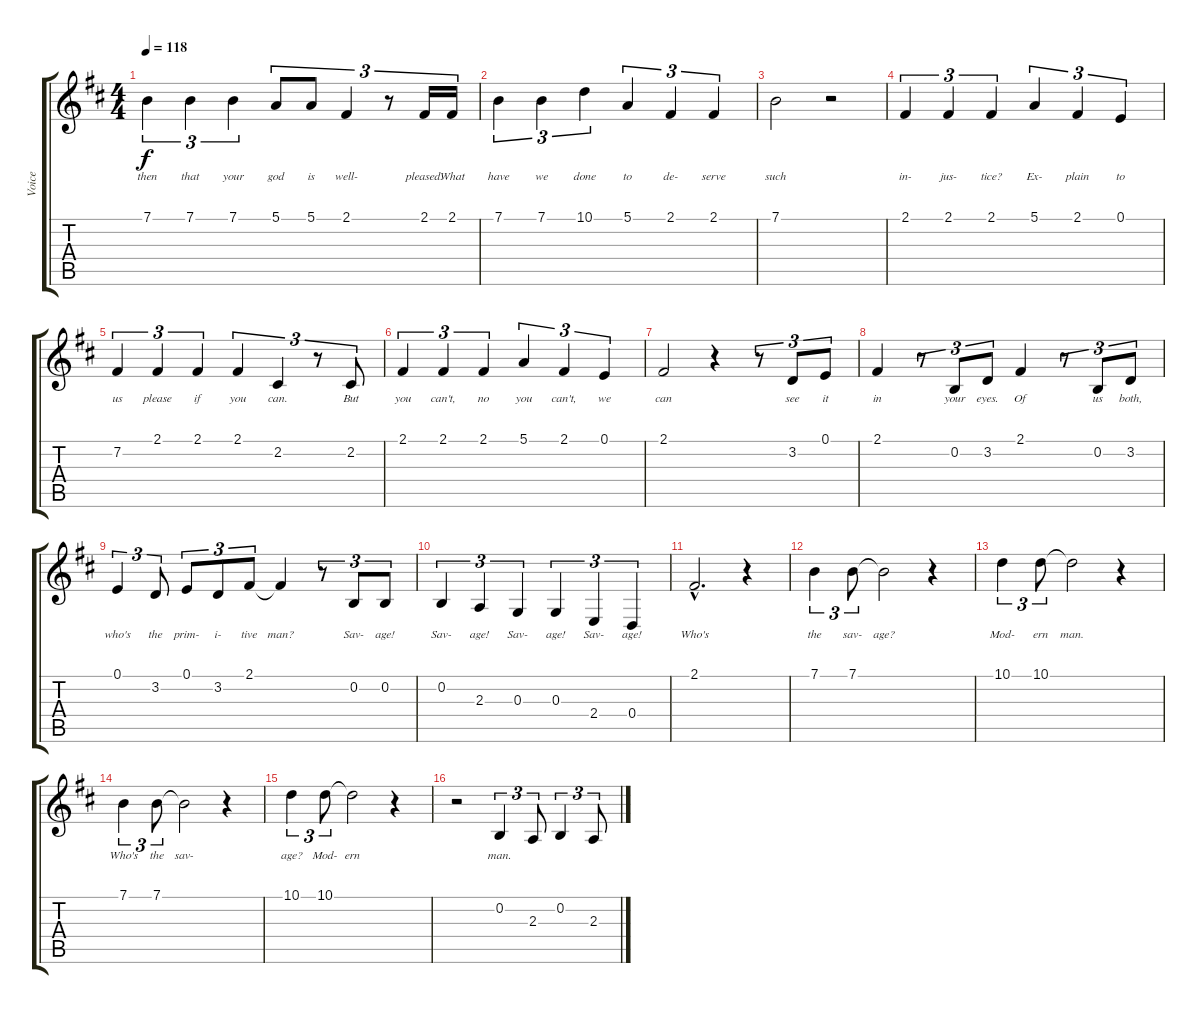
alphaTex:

\track ("Voice" "Voice") {instrument fiddle}
\staff {score tabs}
\tuning (E4 B3 G3 D3 A2 E2) {hide}
\ts (4 4)
\tempo 118
\clef g2
\ks d
7.1.4{tu (3 2) lyrics (0 "then") lyrics (1 "") lyrics (2 "") lyrics (3 "") lyrics (4 "") dy f} 7.1.4{tu (3 2) lyrics (0 "that") lyrics (1 "") lyrics (2 "") lyrics (3 "") lyrics (4 "")} 7.1.4{tu (3 2) lyrics (0 "your") lyrics (1 "") lyrics (2 "") lyrics (3 "") lyrics (4 "")} 5.1.8{tu (3 2) lyrics (0 "god") lyrics (1 "") lyrics (2 "") lyrics (3 "") lyrics (4 "")} 5.1.8{tu (3 2) lyrics (0 "is") lyrics (1 "") lyrics (2 "") lyrics (3 "") lyrics (4 "")} 2.1.4{tu (3 2) lyrics (0 "well-") lyrics (1 "") lyrics (2 "") lyrics (3 "") lyrics (4 "")} r.8{tu (3 2)} 2.1.16{tu (3 2) lyrics (0 "pleased.") lyrics (1 "") lyrics (2 "") lyrics (3 "") lyrics (4 "")} 2.1.16{tu (3 2) lyrics (0 "What") lyrics (1 "") lyrics (2 "") lyrics (3 "") lyrics (4 "")} |
7.1.4{tu (3 2) lyrics (0 "have") lyrics (1 "") lyrics (2 "") lyrics (3 "") lyrics (4 "")} 7.1.4{tu (3 2) lyrics (0 "we") lyrics (1 "") lyrics (2 "") lyrics (3 "") lyrics (4 "")} 10.1.4{tu (3 2) lyrics (0 "done") lyrics (1 "") lyrics (2 "") lyrics (3 "") lyrics (4 "")} 5.1.4{tu (3 2) lyrics (0 "to") lyrics (1 "") lyrics (2 "") lyrics (3 "") lyrics (4 "")} 2.1.4{tu (3 2) lyrics (0 "de-") lyrics (1 "") lyrics (2 "") lyrics (3 "") lyrics (4 "")} 2.1.4{tu (3 2) lyrics (0 "serve") lyrics (1 "") lyrics (2 "") lyrics (3 "") lyrics (4 "")} |
7.1.2{lyrics (0 "such") lyrics (1 "") lyrics (2 "") lyrics (3 "") lyrics (4 "")} r.2 |
2.1.4{tu (3 2) lyrics (0 "in-") lyrics (1 "") lyrics (2 "") lyrics (3 "") lyrics (4 "")} 2.1.4{tu (3 2) lyrics (0 "jus-") lyrics (1 "") lyrics (2 "") lyrics (3 "") lyrics (4 "")} 2.1.4{tu (3 2) lyrics (0 "tice?") lyrics (1 "") lyrics (2 "") lyrics (3 "") lyrics (4 "")} 5.1.4{tu (3 2) lyrics (0 "Ex-") lyrics (1 "") lyrics (2 "") lyrics (3 "") lyrics (4 "")} 2.1.4{tu (3 2) lyrics (0 "plain") lyrics (1 "") lyrics (2 "") lyrics (3 "") lyrics (4 "")} 0.1.4{tu (3 2) lyrics (0 "to") lyrics (1 "") lyrics (2 "") lyrics (3 "") lyrics (4 "")} |
7.2.4{tu (3 2) lyrics (0 "us") lyrics (1 "") lyrics (2 "") lyrics (3 "") lyrics (4 "")} 2.1.4{tu (3 2) lyrics (0 "please") lyrics (1 "") lyrics (2 "") lyrics (3 "") lyrics (4 "")} 2.1.4{tu (3 2) lyrics (0 "if") lyrics (1 "") lyrics (2 "") lyrics (3 "") lyrics (4 "")} 2.1.4{tu (3 2) lyrics (0 "you") lyrics (1 "") lyrics (2 "") lyrics (3 "") lyrics (4 "")} 2.2.4{tu (3 2) lyrics (0 "can.") lyrics (1 "") lyrics (2 "") lyrics (3 "") lyrics (4 "")} r.8{tu (3 2)} 2.2.8{tu (3 2) lyrics (0 "But") lyrics (1 "") lyrics (2 "") lyrics (3 "") lyrics (4 "")} |
2.1.4{tu (3 2) lyrics (0 "you") lyrics (1 "") lyrics (2 "") lyrics (3 "") lyrics (4 "")} 2.1.4{tu (3 2) lyrics (0 "can't,") lyrics (1 "") lyrics (2 "") lyrics (3 "") lyrics (4 "")} 2.1.4{tu (3 2) lyrics (0 "no") lyrics (1 "") lyrics (2 "") lyrics (3 "") lyrics (4 "")} 5.1.4{tu (3 2) lyrics (0 "you") lyrics (1 "") lyrics (2 "") lyrics (3 "") lyrics (4 "")} 2.1.4{tu (3 2) lyrics (0 "can't,") lyrics (1 "") lyrics (2 "") lyrics (3 "") lyrics (4 "")} 0.1.4{tu (3 2) lyrics (0 "we") lyrics (1 "") lyrics (2 "") lyrics (3 "") lyrics (4 "")} |
2.1.2{lyrics (0 "can") lyrics (1 "") lyrics (2 "") lyrics (3 "") lyrics (4 "")} r.4 r.8{tu (3 2)} 3.2.8{tu (3 2) lyrics (0 "see") lyrics (1 "") lyrics (2 "") lyrics (3 "") lyrics (4 "")} 0.1.8{tu (3 2) lyrics (0 "it") lyrics (1 "") lyrics (2 "") lyrics (3 "") lyrics (4 "")} |
2.1.4{lyrics (0 "in") lyrics (1 "") lyrics (2 "") lyrics (3 "") lyrics (4 "")} r.8{tu (3 2)} 0.2.8{tu (3 2) lyrics (0 "your") lyrics (1 "") lyrics (2 "") lyrics (3 "") lyrics (4 "")} 3.2.8{tu (3 2) lyrics (0 "eyes.") lyrics (1 "") lyrics (2 "") lyrics (3 "") lyrics (4 "")} 2.1.4{lyrics (0 "Of") lyrics (1 "") lyrics (2 "") lyrics (3 "") lyrics (4 "")} r.8{tu (3 2)} 0.2.8{tu (3 2) lyrics (0 "us") lyrics (1 "") lyrics (2 "") lyrics (3 "") lyrics (4 "")} 3.2.8{tu (3 2) lyrics (0 "both,") lyrics (1 "") lyrics (2 "") lyrics (3 "") lyrics (4 "")} |
0.1.4{tu (3 2) lyrics (0 "who's") lyrics (1 "") lyrics (2 "") lyrics (3 "") lyrics (4 "")} 3.2.8{tu (3 2) lyrics (0 "the") lyrics (1 "") lyrics (2 "") lyrics (3 "") lyrics (4 "")} 0.1.8{tu (3 2) lyrics (0 "prim-") lyrics (1 "") lyrics (2 "") lyrics (3 "") lyrics (4 "")} 3.2.8{tu (3 2) lyrics (0 "i-") lyrics (1 "") lyrics (2 "") lyrics (3 "") lyrics (4 "")} 2.1.8{tu (3 2) lyrics (0 "tive") lyrics (1 "") lyrics (2 "") lyrics (3 "") lyrics (4 "")} 2.1{t}.4{lyrics (0 "man?") lyrics (1 "") lyrics (2 "") lyrics (3 "") lyrics (4 "")} r.8{tu (3 2)} 0.2.8{tu (3 2) lyrics (0 "Sav-") lyrics (1 "") lyrics (2 "") lyrics (3 "") lyrics (4 "")} 0.2.8{tu (3 2) lyrics (0 "age!") lyrics (1 "") lyrics (2 "") lyrics (3 "") lyrics (4 "")} |
0.2.4{tu (3 2) lyrics (0 "Sav-") lyrics (1 "") lyrics (2 "") lyrics (3 "") lyrics (4 "")} 2.3.4{tu (3 2) lyrics (0 "age!") lyrics (1 "") lyrics (2 "") lyrics (3 "") lyrics (4 "")} 0.3.4{tu (3 2) lyrics (0 "Sav-") lyrics (1 "") lyrics (2 "") lyrics (3 "") lyrics (4 "")} 0.3.4{tu (3 2) lyrics (0 "age!") lyrics (1 "") lyrics (2 "") lyrics (3 "") lyrics (4 "")} 2.4.4{tu (3 2) lyrics (0 "Sav-") lyrics (1 "") lyrics (2 "") lyrics (3 "") lyrics (4 "")} 0.4.4{tu (3 2) lyrics (0 "age!") lyrics (1 "") lyrics (2 "") lyrics (3 "") lyrics (4 "")} |
2.1{hac}.2{d lyrics (0 "Who's") lyrics (1 "") lyrics (2 "") lyrics (3 "") lyrics (4 "")} r.4 |
7.1.4{tu (3 2) lyrics (0 "the") lyrics (1 "") lyrics (2 "") lyrics (3 "") lyrics (4 "")} 7.1.8{tu (3 2) lyrics (0 "sav-") lyrics (1 "") lyrics (2 "") lyrics (3 "") lyrics (4 "")} 7.1{t}.2{lyrics (0 "age?") lyrics (1 "") lyrics (2 "") lyrics (3 "") lyrics (4 "")} r.4 |
10.1.4{tu (3 2) lyrics (0 "Mod-") lyrics (1 "") lyrics (2 "") lyrics (3 "") lyrics (4 "")} 10.1.8{tu (3 2) lyrics (0 "ern") lyrics (1 "") lyrics (2 "") lyrics (3 "") lyrics (4 "")} 10.1{t}.2{lyrics (0 "man.") lyrics (1 "") lyrics (2 "") lyrics (3 "") lyrics (4 "")} r.4 |
7.1.4{tu (3 2) lyrics (0 "Who's") lyrics (1 "") lyrics (2 "") lyrics (3 "") lyrics (4 "")} 7.1.8{tu (3 2) lyrics (0 "the") lyrics (1 "") lyrics (2 "") lyrics (3 "") lyrics (4 "")} 7.1{t}.2{lyrics (0 "sav-") lyrics (1 "") lyrics (2 "") lyrics (3 "") lyrics (4 "")} r.4 |
10.1.4{tu (3 2) lyrics (0 "age?") lyrics (1 "") lyrics (2 "") lyrics (3 "") lyrics (4 "")} 10.1.8{tu (3 2) lyrics (0 "Mod-") lyrics (1 "") lyrics (2 "") lyrics (3 "") lyrics (4 "")} 10.1{t}.2{lyrics (0 "ern") lyrics (1 "") lyrics (2 "") lyrics (3 "") lyrics (4 "")} r.4 |
r.2 0.2.4{tu (3 2) lyrics (0 "man.") lyrics (1 "") lyrics (2 "") lyrics (3 "") lyrics (4 "")} 2.3.8{tu (3 2) lyrics (0 "") lyrics (1 "") lyrics (2 "") lyrics (3 "") lyrics (4 "")} 0.2.4{tu (3 2) lyrics (0 "") lyrics (1 "") lyrics (2 "") lyrics (3 "") lyrics (4 "")} 2.3.8{tu (3 2) lyrics (0 "") lyrics (1 "") lyrics (2 "") lyrics (3 "") lyrics (4 "")}
